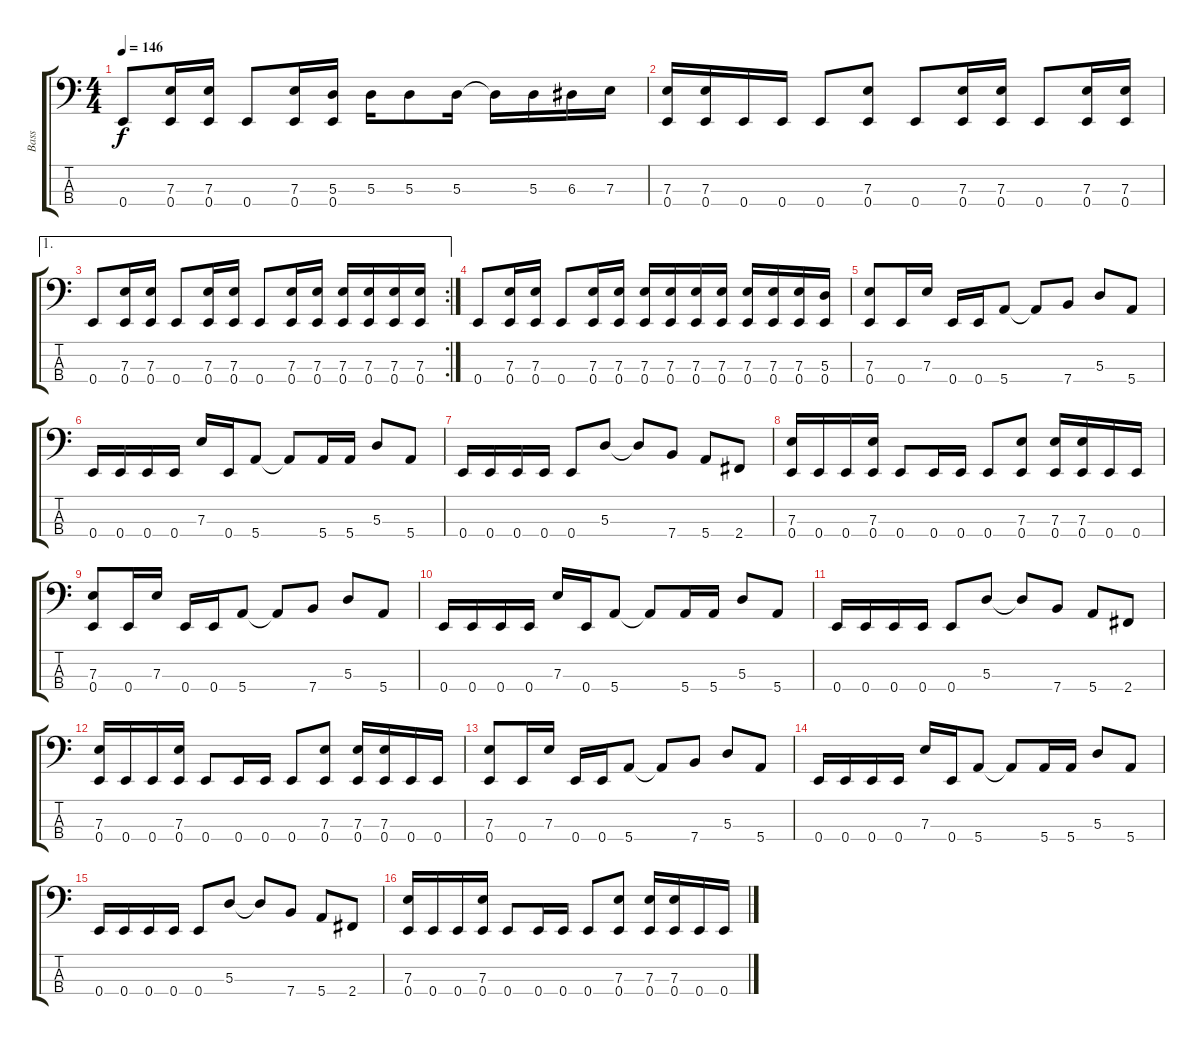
\track ("Bass" "Bass") {instrument electricbasspick}
\staff {score tabs}
\tuning (G2 D2 A1 E1) {hide}
\ts (4 4)
\tempo 146
\clef f4
\ks c
0.4.8{dy f} (7.3 0.4).16 (7.3 0.4).16 0.4.8 (7.3 0.4).16 (5.3 0.4).16 5.3.16 5.3.8 5.3.16 5.3{t}.16 5.3.16 6.3.16 7.3.16 |
(7.3 0.4).16 (7.3 0.4).16 0.4.16 0.4.16 0.4.8 (7.3 0.4).8 0.4.8 (7.3 0.4).16 (7.3 0.4).16 0.4.8 (7.3 0.4).16 (7.3 0.4).16 |
\ae 1
\rc 2
0.4.8 (7.3 0.4).16 (7.3 0.4).16 0.4.8 (7.3 0.4).16 (7.3 0.4).16 0.4.8 (7.3 0.4).16 (7.3 0.4).16 (7.3 0.4).16 (7.3 0.4).16 (7.3 0.4).16 (7.3 0.4).16 |
0.4.8 (7.3 0.4).16 (7.3 0.4).16 0.4.8 (7.3 0.4).16 (7.3 0.4).16 (7.3 0.4).16 (7.3 0.4).16 (7.3 0.4).16 (7.3 0.4).16 (7.3 0.4).16 (7.3 0.4).16 (7.3 0.4).16 (5.3 0.4).16 |
(7.3 0.4).8 0.4.16 7.3.16 0.4.16 0.4.16 5.4.8 5.4{t}.8 7.4.8 5.3.8 5.4.8 |
0.4.16 0.4.16 0.4.16 0.4.16 7.3.16 0.4.16 5.4.8 5.4{t}.8 5.4.16 5.4.16 5.3.8 5.4.8 |
0.4.16 0.4.16 0.4.16 0.4.16 0.4.8 5.3.8 5.3{t}.8 7.4.8 5.4.8 2.4.8 |
(7.3 0.4).16 0.4.16 0.4.16 (7.3 0.4).16 0.4.8 0.4.16 0.4.16 0.4.8 (7.3 0.4).8 (7.3 0.4).16 (7.3 0.4).16 0.4.16 0.4.16 |
(7.3 0.4).8 0.4.16 7.3.16 0.4.16 0.4.16 5.4.8 5.4{t}.8 7.4.8 5.3.8 5.4.8 |
0.4.16 0.4.16 0.4.16 0.4.16 7.3.16 0.4.16 5.4.8 5.4{t}.8 5.4.16 5.4.16 5.3.8 5.4.8 |
0.4.16 0.4.16 0.4.16 0.4.16 0.4.8 5.3.8 5.3{t}.8 7.4.8 5.4.8 2.4.8 |
(7.3 0.4).16 0.4.16 0.4.16 (7.3 0.4).16 0.4.8 0.4.16 0.4.16 0.4.8 (7.3 0.4).8 (7.3 0.4).16 (7.3 0.4).16 0.4.16 0.4.16 |
(7.3 0.4).8 0.4.16 7.3.16 0.4.16 0.4.16 5.4.8 5.4{t}.8 7.4.8 5.3.8 5.4.8 |
0.4.16 0.4.16 0.4.16 0.4.16 7.3.16 0.4.16 5.4.8 5.4{t}.8 5.4.16 5.4.16 5.3.8 5.4.8 |
0.4.16 0.4.16 0.4.16 0.4.16 0.4.8 5.3.8 5.3{t}.8 7.4.8 5.4.8 2.4.8 |
(7.3 0.4).16 0.4.16 0.4.16 (7.3 0.4).16 0.4.8 0.4.16 0.4.16 0.4.8 (7.3 0.4).8 (7.3 0.4).16 (7.3 0.4).16 0.4.16 0.4.16
